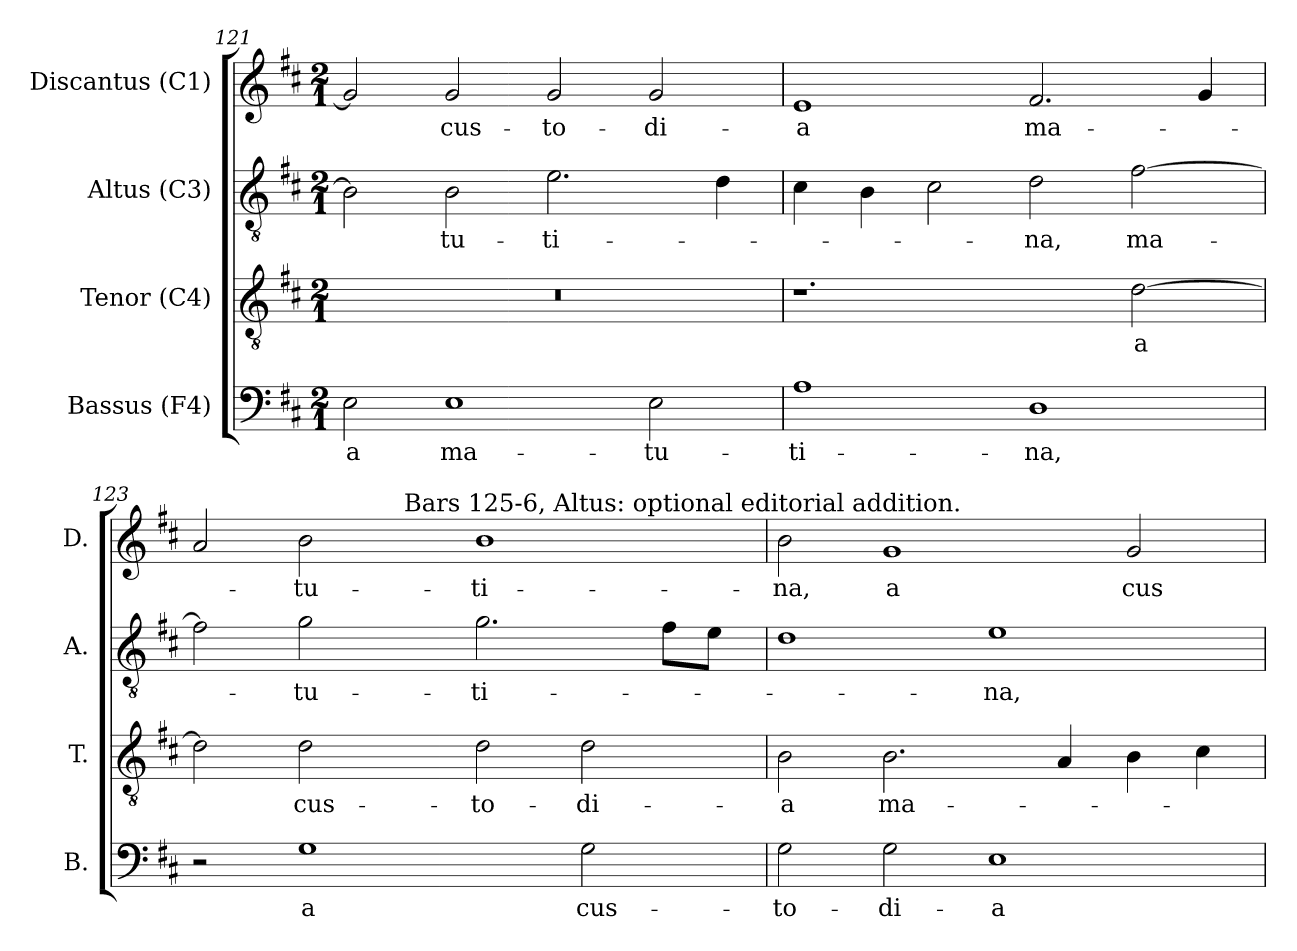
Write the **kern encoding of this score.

**kern	**text	**kern	**text	**kern	**text	**kern	**text
*part4	*part4	*part3	*part3	*part2	*part2	*part1	*part1
*staff4	*staff4	*staff3	*staff3	*staff2	*staff2	*staff1	*staff1
*I"Bassus (F4)	*	*I"Tenor (C4)	*	*I"Altus (C3)	*	*I"Discantus (C1)	*
*I'B.	*	*I'T.	*	*I'A.	*	*I'D.	*
*clefF4	*	*clefGv2	*	*clefGv2	*	*clefG2	*
*	*	*ITrd7c12	*	*ITrd7c12	*	*	*
*k[f#c#]	*	*k[f#c#]	*	*k[f#c#]	*	*k[f#c#]	*
*D:	*	*D:	*	*D:	*	*D:	*
*M2/1	*	*M2/1	*	*M2/1	*	*M2/1	*
=121	=121	=121	=121	=121	=121	=121	=121
!	!LO:LY:b:color=#000000	!LO:N:vis=1	!	!	!	!	!
2Ei\	-a	0r	.	2BBi\]	.	2gi/]	.
!	!LO:LY:b:color=#000000	!	!	!	!	!	!
!	!	!	!	!	!LO:LY:b:color=#000000	!	!
!	!	!	!	!	!	!	!LO:LY:b:color=#000000
1Ei	ma-	.	.	2BBi\	-tu-	2gi/	cus-
!	!	!	!	!	!LO:LY:b:color=#000000	!	!
!	!	!	!	!	!	!	!LO:LY:b:color=#000000
.	.	.	.	2.Ei\	-ti-	2gi/	-to-
!	!LO:LY:b:color=#000000	!	!	!	!	!	!
!	!	!	!	!	!	!	!LO:LY:b:color=#000000
2Ei\	-tu-	.	.	.	.	2gi/	-di-
.	.	.	.	4Di\	.	.	.
!!LO:LB:g=z
=122	=122	=122	=122	=122	=122	=122	=122
!	!LO:LY:b:color=#000000	!	!	!	!	!	!
!	!	!	!	!	!	!	!LO:LY:b:color=#000000
1Ai	-ti-	1.r	.	4C#i\	.	1ei	-a
.	.	.	.	4BBi\	.	.	.
.	.	.	.	2C#i\	.	.	.
!	!LO:LY:b:color=#000000	!	!	!	!	!	!
!	!	!	!	!	!LO:LY:b:color=#000000	!	!
!	!	!	!	!	!	!	!LO:LY:b:color=#000000
1Di	-na,	.	.	2Di\	-na,	2.f#i/	ma-
!	!	!	!LO:LY:b:color=#000000	!	!	!	!
!	!	!	!	!	!LO:LY:b:color=#000000	!	!
.	.	[2Di\	a	[2F#i\	ma-	.	.
.	.	.	.	.	.	4gi/	.
=123	=123	=123	=123	=123	=123	=123	=123
*	*	*	*	*	*	*^	*
2r	.	2Di\]	.	2F#i\]	.	2ai/	2ryy	.
!	!LO:LY:b:color=#000000	!	!	!	!	!	!	!
!	!	!	!LO:LY:b:color=#000000	!	!	!	!	!
!	!	!	!	!	!LO:LY:b:color=#000000	!	!	!
!	!	!	!	!	!	!	!	!LO:LY:b:color=#000000
1Gi	a	2Di\	cus-	2Gi\	-tu-	2bi\	8ryy	-tu-
.	.	.	.	.	.	.	16ryy	.
.	.	.	.	.	.	.	32ryy	.
.	.	.	.	.	.	.	128.ryy	.
!	!	!	!	!	!	!	!LO:TX:a:t=Bars 125-6, Altus&colon; optional editorial addition.	!
.	.	.	.	.	.	.	1ryy	.
!	!	!	!LO:LY:b:color=#000000	!	!	!	!	!
!	!	!	!	!	!LO:LY:b:color=#000000	!	!	!
!	!	!	!	!	!	!	!	!LO:LY:b:color=#000000
.	.	2Di\	-to-	2.Gi\	-ti-	1bi	.	-ti-
!	!LO:LY:b:color=#000000	!	!	!	!	!	!	!
!	!	!	!LO:LY:b:color=#000000	!	!	!	!	!
2Gi\	cus-	2Di\	-di-	.	.	.	.	.
.	.	.	.	.	.	.	4ryy	.
.	.	.	.	8F#i\L	.	.	.	.
.	.	.	.	8Ei\J	.	.	.	.
.	.	.	.	.	.	.	64ryy	.
.	.	.	.	.	.	.	256ryy	.
*	*	*	*	*	*	*v	*v	*
=124	=124	=124	=124	=124	=124	=124	=124
*	*	*	*	*	*	*^	*
!	!LO:LY:b:color=#000000	!	!	!	!	!	!	!
*	*	*	*	*	*	*v	*v	*
*	*	*	*	*	*	*^	*
!	!	!	!LO:LY:b:color=#000000	!	!	!	!	!
*	*	*	*	*	*	*v	*v	*
*	*	*	*	*	*	*^	*
!	!	!	!	!	!	!	!	!LO:LY:b:color=#000000
*	*	*	*	*	*	*v	*v	*
2Gi\	-to-	2BBi\	-a	1Di	.	2bi\	-na,
!	!LO:LY:b:color=#000000	!	!	!	!	!	!
!	!	!	!LO:LY:b:color=#000000	!	!	!	!
!	!	!	!	!	!	!	!LO:LY:b:color=#000000
2Gi\	-di-	2.BBi\	ma-	.	.	1gi	a
!	!LO:LY:b:color=#000000	!	!	!	!	!	!
!	!	!	!	!	!LO:LY:b:color=#000000	!	!
1Ei	-a	.	.	1Ei	-na,	.	.
.	.	4AAi/	.	.	.	.	.
!	!	!	!	!	!	!	!LO:LY:b:color=#000000
.	.	4BBi\	.	.	.	2gi/	cus-
.	.	4C#i\	.	.	.	.	.
=	=	=	=	=	=	=	=
*-	*-	*-	*-	*-	*-	*-	*-
